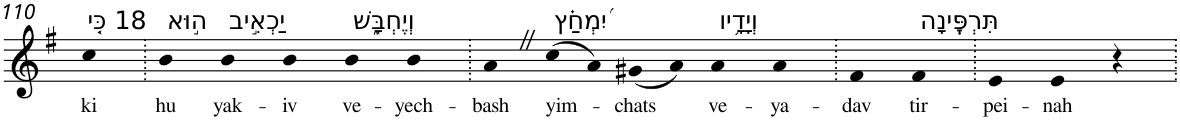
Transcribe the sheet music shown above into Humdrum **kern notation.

**kern	**text
*part1	*part1
*staff1	*staff1
*I"Piano	*
*I'Pno	*
!!LO:PB:g=z
*clefG2	*
*k[f#]	*
*G:	*
=110	=110
!LO:TX:a:t=18 כִּ֤י	!
!	!LO:LY:b
4cc	ki
=111.	=111.
!LO:TX:a:t=ה֣וּא	!
!	!LO:LY:b
4b	hu
!LO:TX:a:t=יַכְאִ֣יב	!
!	!LO:LY:b
4b	yak-
!	!LO:LY:b
4b	-iv
!LO:TX:a:t=וְיֶחְבָּ֑שׁ	!
!	!LO:LY:b
4b	ve-
!	!LO:LY:b
4b	-yech-
=112.	=112.
!	!LO:LY:b
4aZ	-bash
!LO:TX:a:t=יִ֝מְחַ֗ץ	!
!	!LO:LY:b
(8cc	yim-
8a)	.
!	!LO:LY:b
(8g#X	-chats
8a)	.
!LO:TX:a:t=וְיָדָ֥יו	!
!	!LO:LY:b
4a	ve-
!	!LO:LY:b
4a	-ya-
=113.	=113.
!	!LO:LY:b
4f#	-dav
!LO:TX:a:t=תִּרְפֶּֽינָה	!
!	!LO:LY:b
4f#	tir-
=114.	=114.
!	!LO:LY:b
4e	-pei-
!	!LO:LY:b
4e	-nah
4r	.
=.	=.
*-	*-
